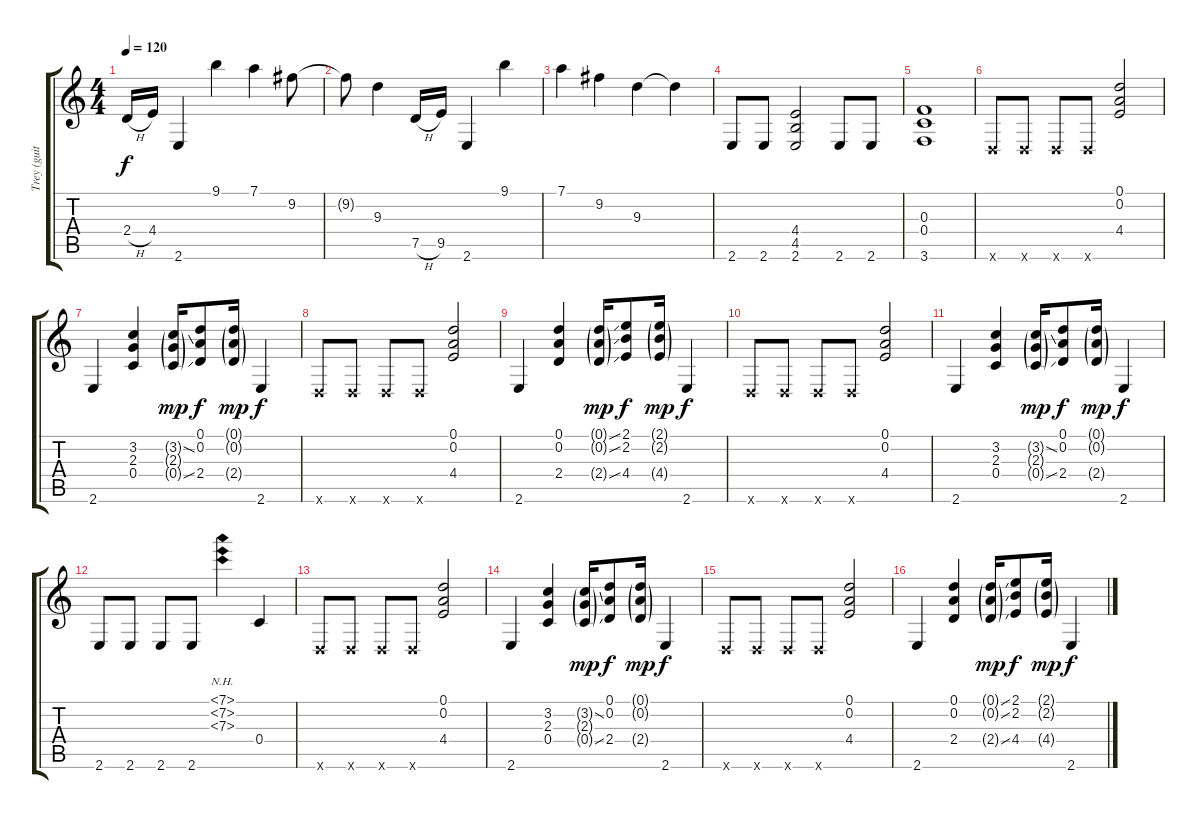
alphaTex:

\track ("Trey (guitar) " "Trey (guit") {instrument overdrivenguitar}
\staff {score tabs}
\tuning (D4 A3 F3 C3 G2 D2) {hide}
\ts (4 4)
\tempo 120
\clef g2
\ks c
2.4{h}.16{dy f instrument overdrivenguitar} 4.4.16 2.6.4 9.1.4 7.1.4 9.2.8 |
9.2{t}.8 9.3.4 7.5{h}.16 9.5.16 2.6.4 9.1.4 |
7.1.4 9.2.4 9.3.4 9.3{t}.4 |
2.6.8 2.6.8 (4.4 4.5 2.6).2 2.6.8 2.6.8 |
(0.3 0.4 3.6).1 |
0.6{x}.8 0.6{x}.8 0.6{x}.8 0.6{x}.8 (0.1 0.2 4.4).2 |
2.6.4 (3.2 2.3 0.4).4 (3.2{ss g} 2.3{g} 0.4{ss g}).16{dy mp} (0.1 0.2 2.4).8{dy f} (0.1{g} 0.2{g} 2.4{g}).16{dy mp} 2.6.4{dy f} |
0.6{x}.8 0.6{x}.8 0.6{x}.8 0.6{x}.8 (0.1 0.2 4.4).2 |
2.6.4 (0.1 0.2 2.4).4 (0.1{ss g} 0.2{ss g} 2.4{ss g}).16{dy mp} (2.1 2.2 4.4).8{dy f} (2.1{g} 2.2{g} 4.4{g}).16{dy mp} 2.6.4{dy f} |
0.6{x}.8 0.6{x}.8 0.6{x}.8 0.6{x}.8 (0.1 0.2 4.4).2 |
2.6.4 (3.2 2.3 0.4).4 (3.2{ss g} 2.3{g} 0.4{ss g}).16{dy mp} (0.1 0.2 2.4).8{dy f} (0.1{g} 0.2{g} 2.4{g}).16{dy mp} 2.6.4{dy f} |
2.6.8 2.6.8 2.6.8 2.6.8 (7.1{nh} 7.2{nh} 7.3{nh}).4 0.4.4 |
0.6{x}.8 0.6{x}.8 0.6{x}.8 0.6{x}.8 (0.1 0.2 4.4).2 |
2.6.4 (3.2 2.3 0.4).4 (3.2{ss g} 2.3{g} 0.4{ss g}).16{dy mp} (0.1 0.2 2.4).8{dy f} (0.1{g} 0.2{g} 2.4{g}).16{dy mp} 2.6.4{dy f} |
0.6{x}.8 0.6{x}.8 0.6{x}.8 0.6{x}.8 (0.1 0.2 4.4).2 |
2.6.4 (0.1 0.2 2.4).4 (0.1{ss g} 0.2{ss g} 2.4{ss g}).16{dy mp} (2.1 2.2 4.4).8{dy f} (2.1{g} 2.2{g} 4.4{g}).16{dy mp} 2.6.4{dy f}
